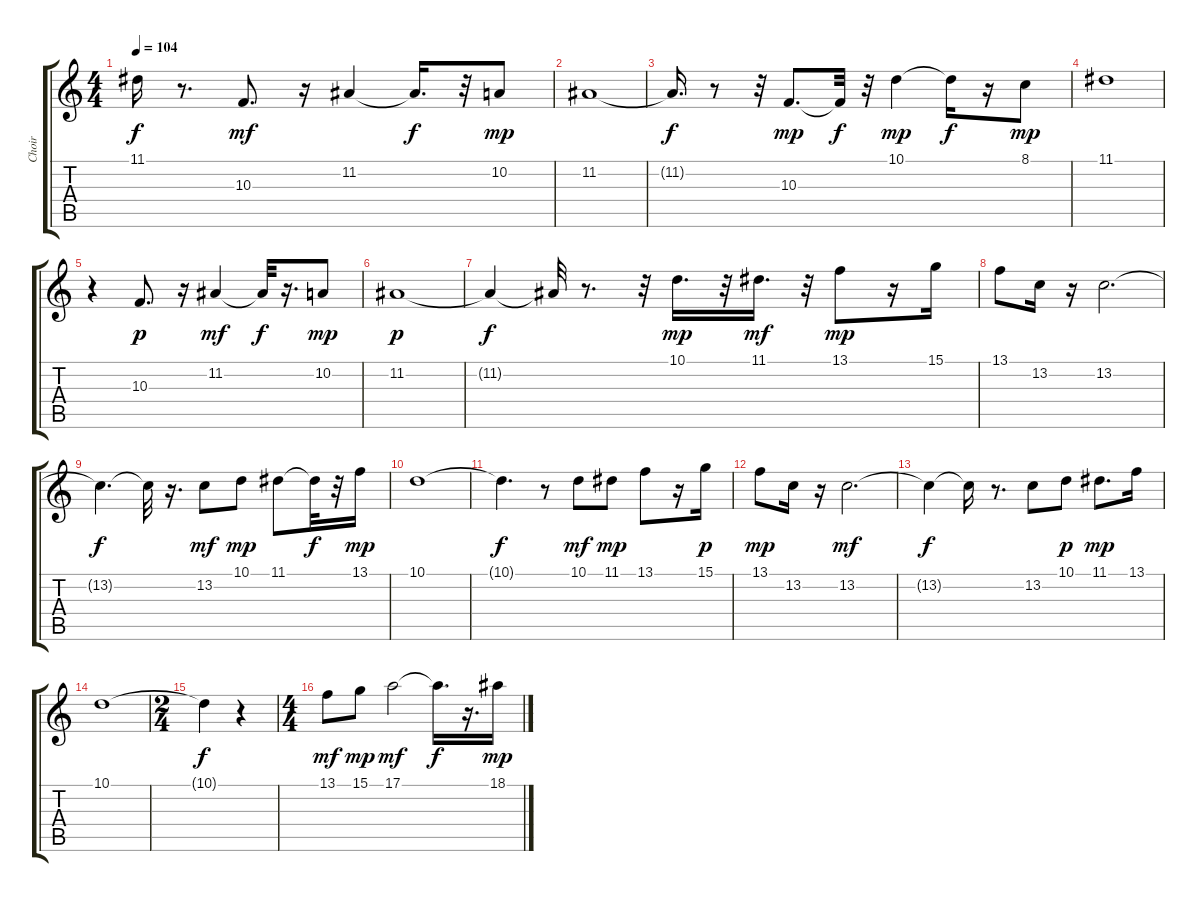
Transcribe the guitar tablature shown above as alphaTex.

\track ("Choir" "Choir") {instrument choiraahs}
\staff {score tabs}
\tuning (E4 B3 G3 D3 A2 E2) {hide}
\ts (4 4)
\tempo 104
\clef g2
\ks c
11.1{t}.16{dy f} r.8{d} 10.3.8{d dy mf} r.16 11.2.4 11.2{t}.16{d dy f} r.32 10.2.8{dy mp} |
11.2.1 |
11.2{t}.16{d dy f} r.8 r.32 10.3.8{d dy mp} 10.3{t}.32{dy f} r.32 10.1.4{dy mp} 10.1{t}.16{dy f} r.16 8.1.8{dy mp} |
11.1.1 |
r.4 10.3.8{d dy p} r.16 11.2.4{dy mf} 11.2{t}.32{dy f} r.16{d} 10.2.8{dy mp} |
11.2.1{dy p} |
11.2{t}.4{dy f} 11.2{t}.32 r.8{d} r.32 10.1.16{d dy mp} r.32 11.1.16{d dy mf} r.32 13.1.8{dy mp} r.16 15.1.16 |
13.1.8 13.2.16 r.16 13.2.2{d} |
13.2{t}.4{d dy f} 13.2{t}.32 r.16{d} 13.2.8{dy mf} 10.1.8{dy mp} 11.1.8 11.1{t}.32{dy f} r.32 13.1.16{dy mp} |
10.1.1 |
10.1{t}.4{d dy f} r.8 10.1.8{dy mf} 11.1.8{dy mp} 13.1.8 r.16 15.1.16{dy p} |
13.1.8{dy mp} 13.2.16 r.16 13.2.2{d dy mf} |
13.2{t}.4{dy f} 13.2{t}.16 r.8{d} 13.2.8 10.1.8{dy p} 11.1.8{d dy mp} 13.1.16 |
10.1.1 |
\ts (2 4)
10.1{t}.4{dy f} r.4 |
\ts (4 4)
13.1.8{dy mf} 15.1.8{dy mp} 17.1.2{dy mf} 17.1{t}.16{d dy f} r.16{d} 18.1.16{dy mp}
